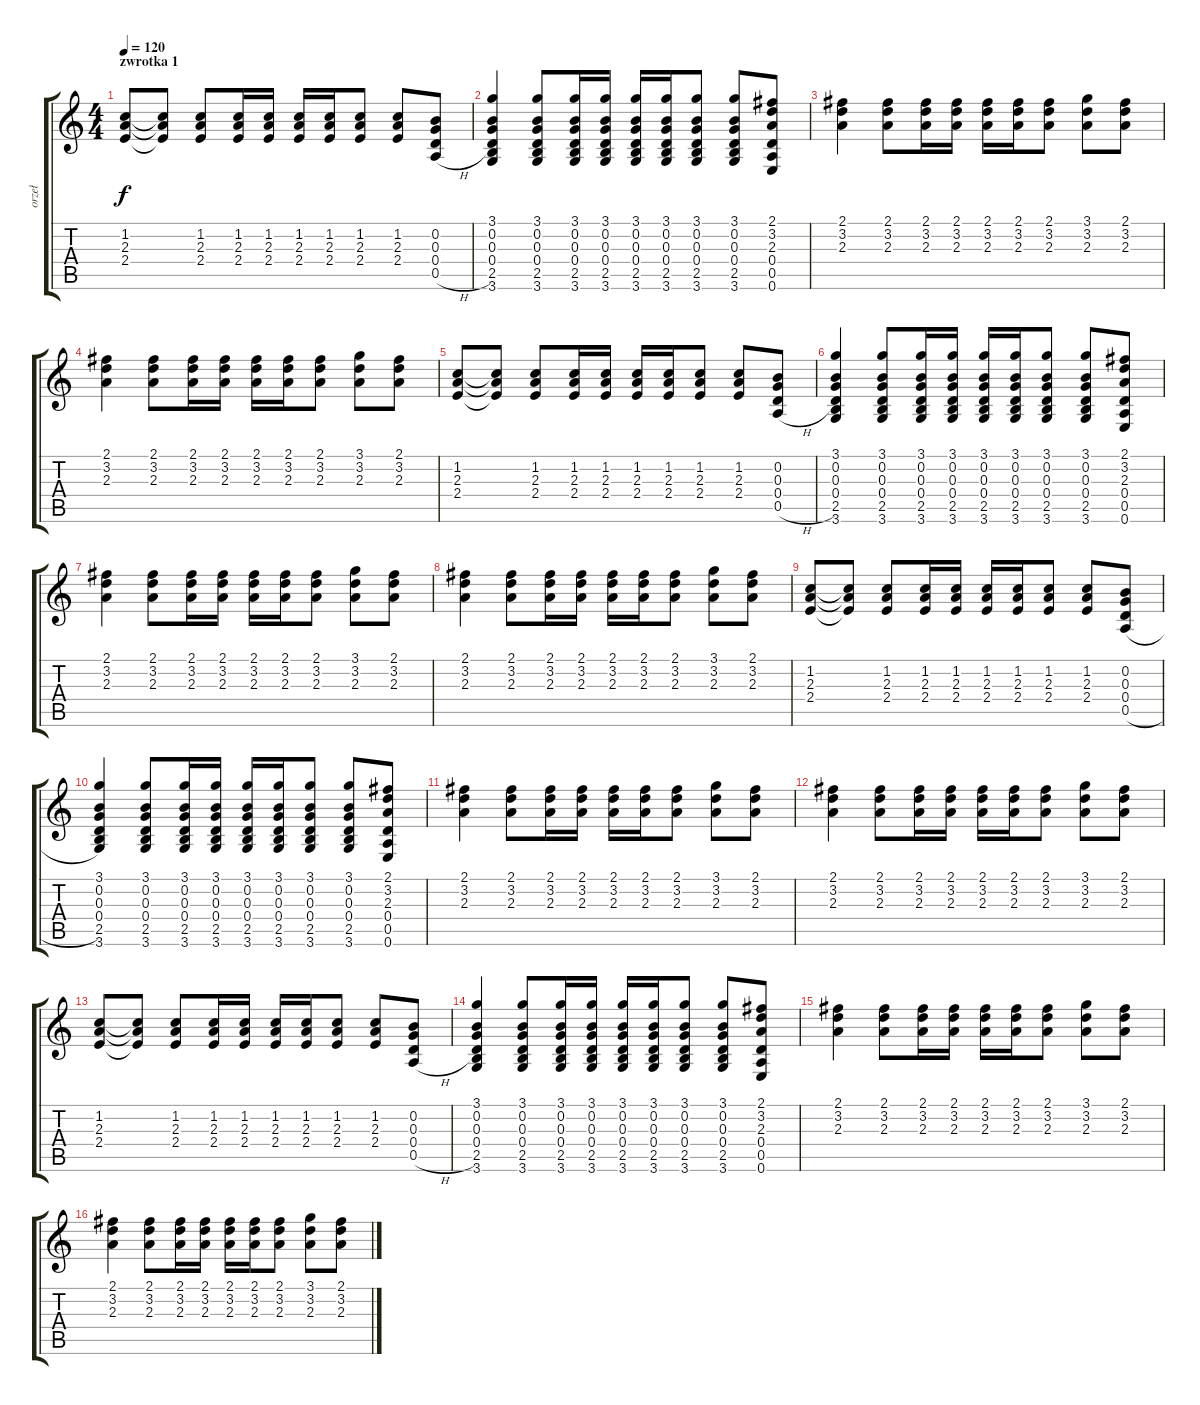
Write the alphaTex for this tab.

\track ("orzeł" "orzeł") {instrument electricguitarclean}
\staff {score tabs}
\tuning (E4 B3 G3 D3 A2 E2) {hide}
\ts (4 4)
\section ("" "zwrotka 1")
\tempo 120
\clef g2
\ks c
(1.2 2.3 2.4).8{dy f} (1.2{t} 2.3{t} 2.4{t}).8 (1.2 2.3 2.4).8 (1.2 2.3 2.4).16 (1.2 2.3 2.4).16 (1.2 2.3 2.4).16 (1.2 2.3 2.4).16 (1.2 2.3 2.4).8 (1.2 2.3 2.4).8 (0.2 0.3 0.4 0.5{h}).8 |
(3.1 0.2 0.3 0.4 2.5 3.6).4 (3.1 0.2 0.3 0.4 2.5 3.6).8 (3.1 0.2 0.3 0.4 2.5 3.6).16 (3.1 0.2 0.3 0.4 2.5 3.6).16 (3.1 0.2 0.3 0.4 2.5 3.6).16 (3.1 0.2 0.3 0.4 2.5 3.6).16 (3.1 0.2 0.3 0.4 2.5 3.6).8 (3.1 0.2 0.3 0.4 2.5 3.6).8 (2.1 3.2 2.3 0.4 0.5 0.6).8 |
(2.1 3.2 2.3).4 (2.1 3.2 2.3).8 (2.1 3.2 2.3).16 (2.1 3.2 2.3).16 (2.1 3.2 2.3).16 (2.1 3.2 2.3).16 (2.1 3.2 2.3).8 (3.1 3.2 2.3).8 (2.1 3.2 2.3).8 |
(2.1 3.2 2.3).4 (2.1 3.2 2.3).8 (2.1 3.2 2.3).16 (2.1 3.2 2.3).16 (2.1 3.2 2.3).16 (2.1 3.2 2.3).16 (2.1 3.2 2.3).8 (3.1 3.2 2.3).8 (2.1 3.2 2.3).8 |
(1.2 2.3 2.4).8 (1.2{t} 2.3{t} 2.4{t}).8 (1.2 2.3 2.4).8 (1.2 2.3 2.4).16 (1.2 2.3 2.4).16 (1.2 2.3 2.4).16 (1.2 2.3 2.4).16 (1.2 2.3 2.4).8 (1.2 2.3 2.4).8 (0.2 0.3 0.4 0.5{h}).8 |
(3.1 0.2 0.3 0.4 2.5 3.6).4 (3.1 0.2 0.3 0.4 2.5 3.6).8 (3.1 0.2 0.3 0.4 2.5 3.6).16 (3.1 0.2 0.3 0.4 2.5 3.6).16 (3.1 0.2 0.3 0.4 2.5 3.6).16 (3.1 0.2 0.3 0.4 2.5 3.6).16 (3.1 0.2 0.3 0.4 2.5 3.6).8 (3.1 0.2 0.3 0.4 2.5 3.6).8 (2.1 3.2 2.3 0.4 0.5 0.6).8 |
(2.1 3.2 2.3).4 (2.1 3.2 2.3).8 (2.1 3.2 2.3).16 (2.1 3.2 2.3).16 (2.1 3.2 2.3).16 (2.1 3.2 2.3).16 (2.1 3.2 2.3).8 (3.1 3.2 2.3).8 (2.1 3.2 2.3).8 |
(2.1 3.2 2.3).4 (2.1 3.2 2.3).8 (2.1 3.2 2.3).16 (2.1 3.2 2.3).16 (2.1 3.2 2.3).16 (2.1 3.2 2.3).16 (2.1 3.2 2.3).8 (3.1 3.2 2.3).8 (2.1 3.2 2.3).8 |
(1.2 2.3 2.4).8 (1.2{t} 2.3{t} 2.4{t}).8 (1.2 2.3 2.4).8 (1.2 2.3 2.4).16 (1.2 2.3 2.4).16 (1.2 2.3 2.4).16 (1.2 2.3 2.4).16 (1.2 2.3 2.4).8 (1.2 2.3 2.4).8 (0.2 0.3 0.4 0.5{h}).8 |
(3.1 0.2 0.3 0.4 2.5 3.6).4 (3.1 0.2 0.3 0.4 2.5 3.6).8 (3.1 0.2 0.3 0.4 2.5 3.6).16 (3.1 0.2 0.3 0.4 2.5 3.6).16 (3.1 0.2 0.3 0.4 2.5 3.6).16 (3.1 0.2 0.3 0.4 2.5 3.6).16 (3.1 0.2 0.3 0.4 2.5 3.6).8 (3.1 0.2 0.3 0.4 2.5 3.6).8 (2.1 3.2 2.3 0.4 0.5 0.6).8 |
(2.1 3.2 2.3).4 (2.1 3.2 2.3).8 (2.1 3.2 2.3).16 (2.1 3.2 2.3).16 (2.1 3.2 2.3).16 (2.1 3.2 2.3).16 (2.1 3.2 2.3).8 (3.1 3.2 2.3).8 (2.1 3.2 2.3).8 |
(2.1 3.2 2.3).4 (2.1 3.2 2.3).8 (2.1 3.2 2.3).16 (2.1 3.2 2.3).16 (2.1 3.2 2.3).16 (2.1 3.2 2.3).16 (2.1 3.2 2.3).8 (3.1 3.2 2.3).8 (2.1 3.2 2.3).8 |
(1.2 2.3 2.4).8 (1.2{t} 2.3{t} 2.4{t}).8 (1.2 2.3 2.4).8 (1.2 2.3 2.4).16 (1.2 2.3 2.4).16 (1.2 2.3 2.4).16 (1.2 2.3 2.4).16 (1.2 2.3 2.4).8 (1.2 2.3 2.4).8 (0.2 0.3 0.4 0.5{h}).8 |
(3.1 0.2 0.3 0.4 2.5 3.6).4 (3.1 0.2 0.3 0.4 2.5 3.6).8 (3.1 0.2 0.3 0.4 2.5 3.6).16 (3.1 0.2 0.3 0.4 2.5 3.6).16 (3.1 0.2 0.3 0.4 2.5 3.6).16 (3.1 0.2 0.3 0.4 2.5 3.6).16 (3.1 0.2 0.3 0.4 2.5 3.6).8 (3.1 0.2 0.3 0.4 2.5 3.6).8 (2.1 3.2 2.3 0.4 0.5 0.6).8 |
(2.1 3.2 2.3).4 (2.1 3.2 2.3).8 (2.1 3.2 2.3).16 (2.1 3.2 2.3).16 (2.1 3.2 2.3).16 (2.1 3.2 2.3).16 (2.1 3.2 2.3).8 (3.1 3.2 2.3).8 (2.1 3.2 2.3).8 |
(2.1 3.2 2.3).4 (2.1 3.2 2.3).8 (2.1 3.2 2.3).16 (2.1 3.2 2.3).16 (2.1 3.2 2.3).16 (2.1 3.2 2.3).16 (2.1 3.2 2.3).8 (3.1 3.2 2.3).8 (2.1 3.2 2.3).8
